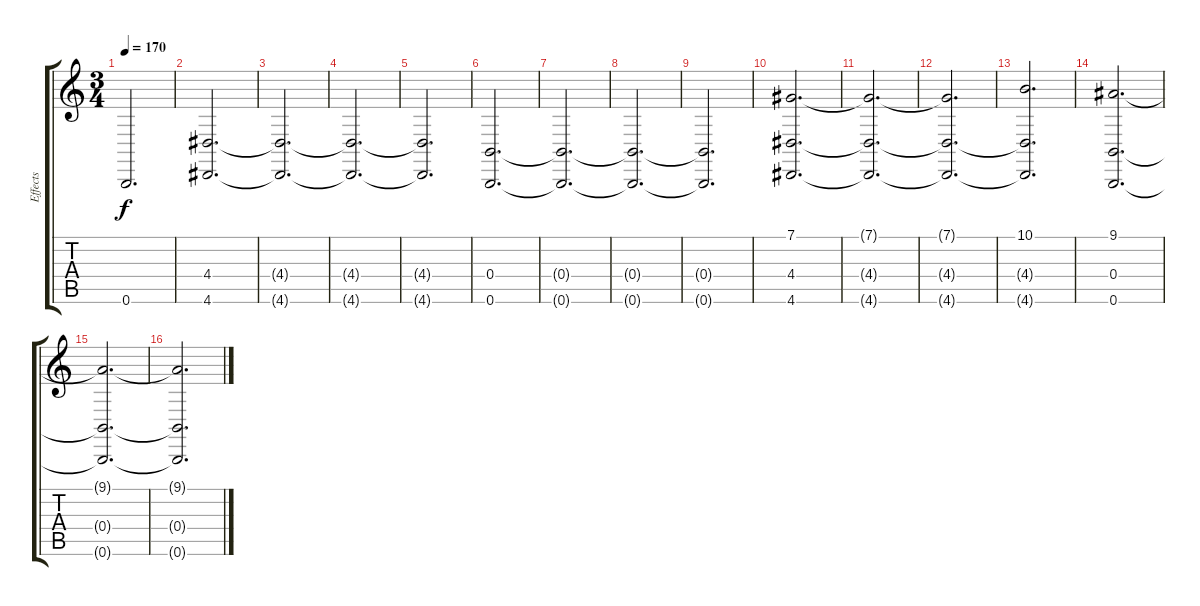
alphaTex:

\track ("Effects" "Effects") {instrument pad2warm}
\staff {score tabs}
\tuning (Db4 Ab3 E3 B2 Gb2 B1) {hide}
\ts (3 4)
\tempo 170
\clef g2
\ks c
0.6{t}.2{d dy f} |
(4.4 4.6).2{d} |
(4.4{t} 4.6{t}).2{d} |
(4.4{t} 4.6{t}).2{d} |
(4.4{t} 4.6{t}).2{d} |
(0.4 0.6).2{d} |
(0.4{t} 0.6{t}).2{d} |
(0.4{t} 0.6{t}).2{d} |
(0.4{t} 0.6{t}).2{d} |
(7.1 4.4 4.6).2{d} |
(7.1{t} 4.4{t} 4.6{t}).2{d} |
(7.1{t} 4.4{t} 4.6{t}).2{d} |
(10.1 4.4{t} 4.6{t}).2{d} |
(9.1 0.4 0.6).2{d} |
(9.1{t} 0.4{t} 0.6{t}).2{d} |
(9.1{t} 0.4{t} 0.6{t}).2{d}
